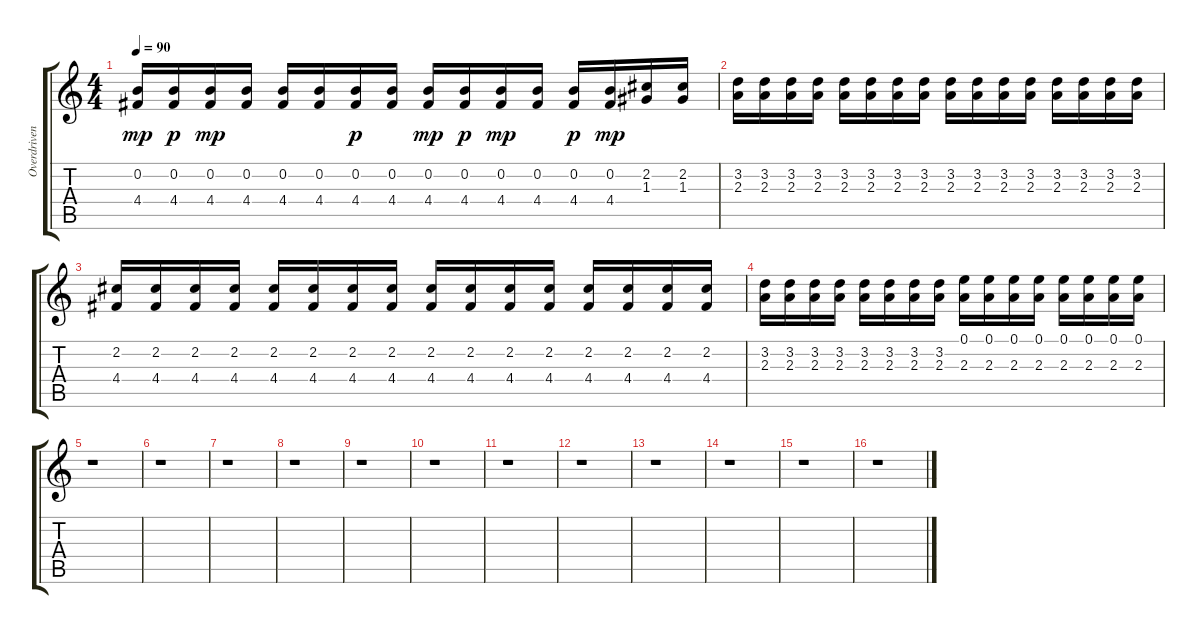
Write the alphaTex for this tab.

\track ("Overdriven Guitar" "Overdriven") {instrument overdrivenguitar}
\staff {score tabs}
\tuning (E4 B3 G3 D3 A2 E2) {hide}
\ts (4 4)
\tempo 90
\clef g2
\ks c
(0.2 4.4).16{dy mp} (0.2 4.4).16{dy p} (0.2 4.4).16{dy mp} (0.2 4.4).16 (0.2 4.4).16 (0.2 4.4).16 (0.2 4.4).16{dy p} (0.2 4.4).16 (0.2 4.4).16{dy mp} (0.2 4.4).16{dy p} (0.2 4.4).16{dy mp} (0.2 4.4).16 (0.2 4.4).16{dy p} (0.2 4.4).16{dy mp} (2.2 1.3).16 (2.2 1.3).16 |
(3.2 2.3).16 (3.2 2.3).16 (3.2 2.3).16 (3.2 2.3).16 (3.2 2.3).16 (3.2 2.3).16 (3.2 2.3).16 (3.2 2.3).16 (3.2 2.3).16 (3.2 2.3).16 (3.2 2.3).16 (3.2 2.3).16 (3.2 2.3).16 (3.2 2.3).16 (3.2 2.3).16 (3.2 2.3).16 |
(2.2 4.4).16 (2.2 4.4).16 (2.2 4.4).16 (2.2 4.4).16 (2.2 4.4).16 (2.2 4.4).16 (2.2 4.4).16 (2.2 4.4).16 (2.2 4.4).16 (2.2 4.4).16 (2.2 4.4).16 (2.2 4.4).16 (2.2 4.4).16 (2.2 4.4).16 (2.2 4.4).16 (2.2 4.4).16 |
(3.2 2.3).16 (3.2 2.3).16 (3.2 2.3).16 (3.2 2.3).16 (3.2 2.3).16 (3.2 2.3).16 (3.2 2.3).16 (3.2 2.3).16 (0.1 2.3).16 (0.1 2.3).16 (0.1 2.3).16 (0.1 2.3).16 (0.1 2.3).16 (0.1 2.3).16 (0.1 2.3).16 (0.1 2.3).16 |
r.1 |
r.1 |
r.1 |
r.1 |
r.1 |
r.1 |
r.1 |
r.1 |
r.1 |
r.1 |
r.1 |
r.1
